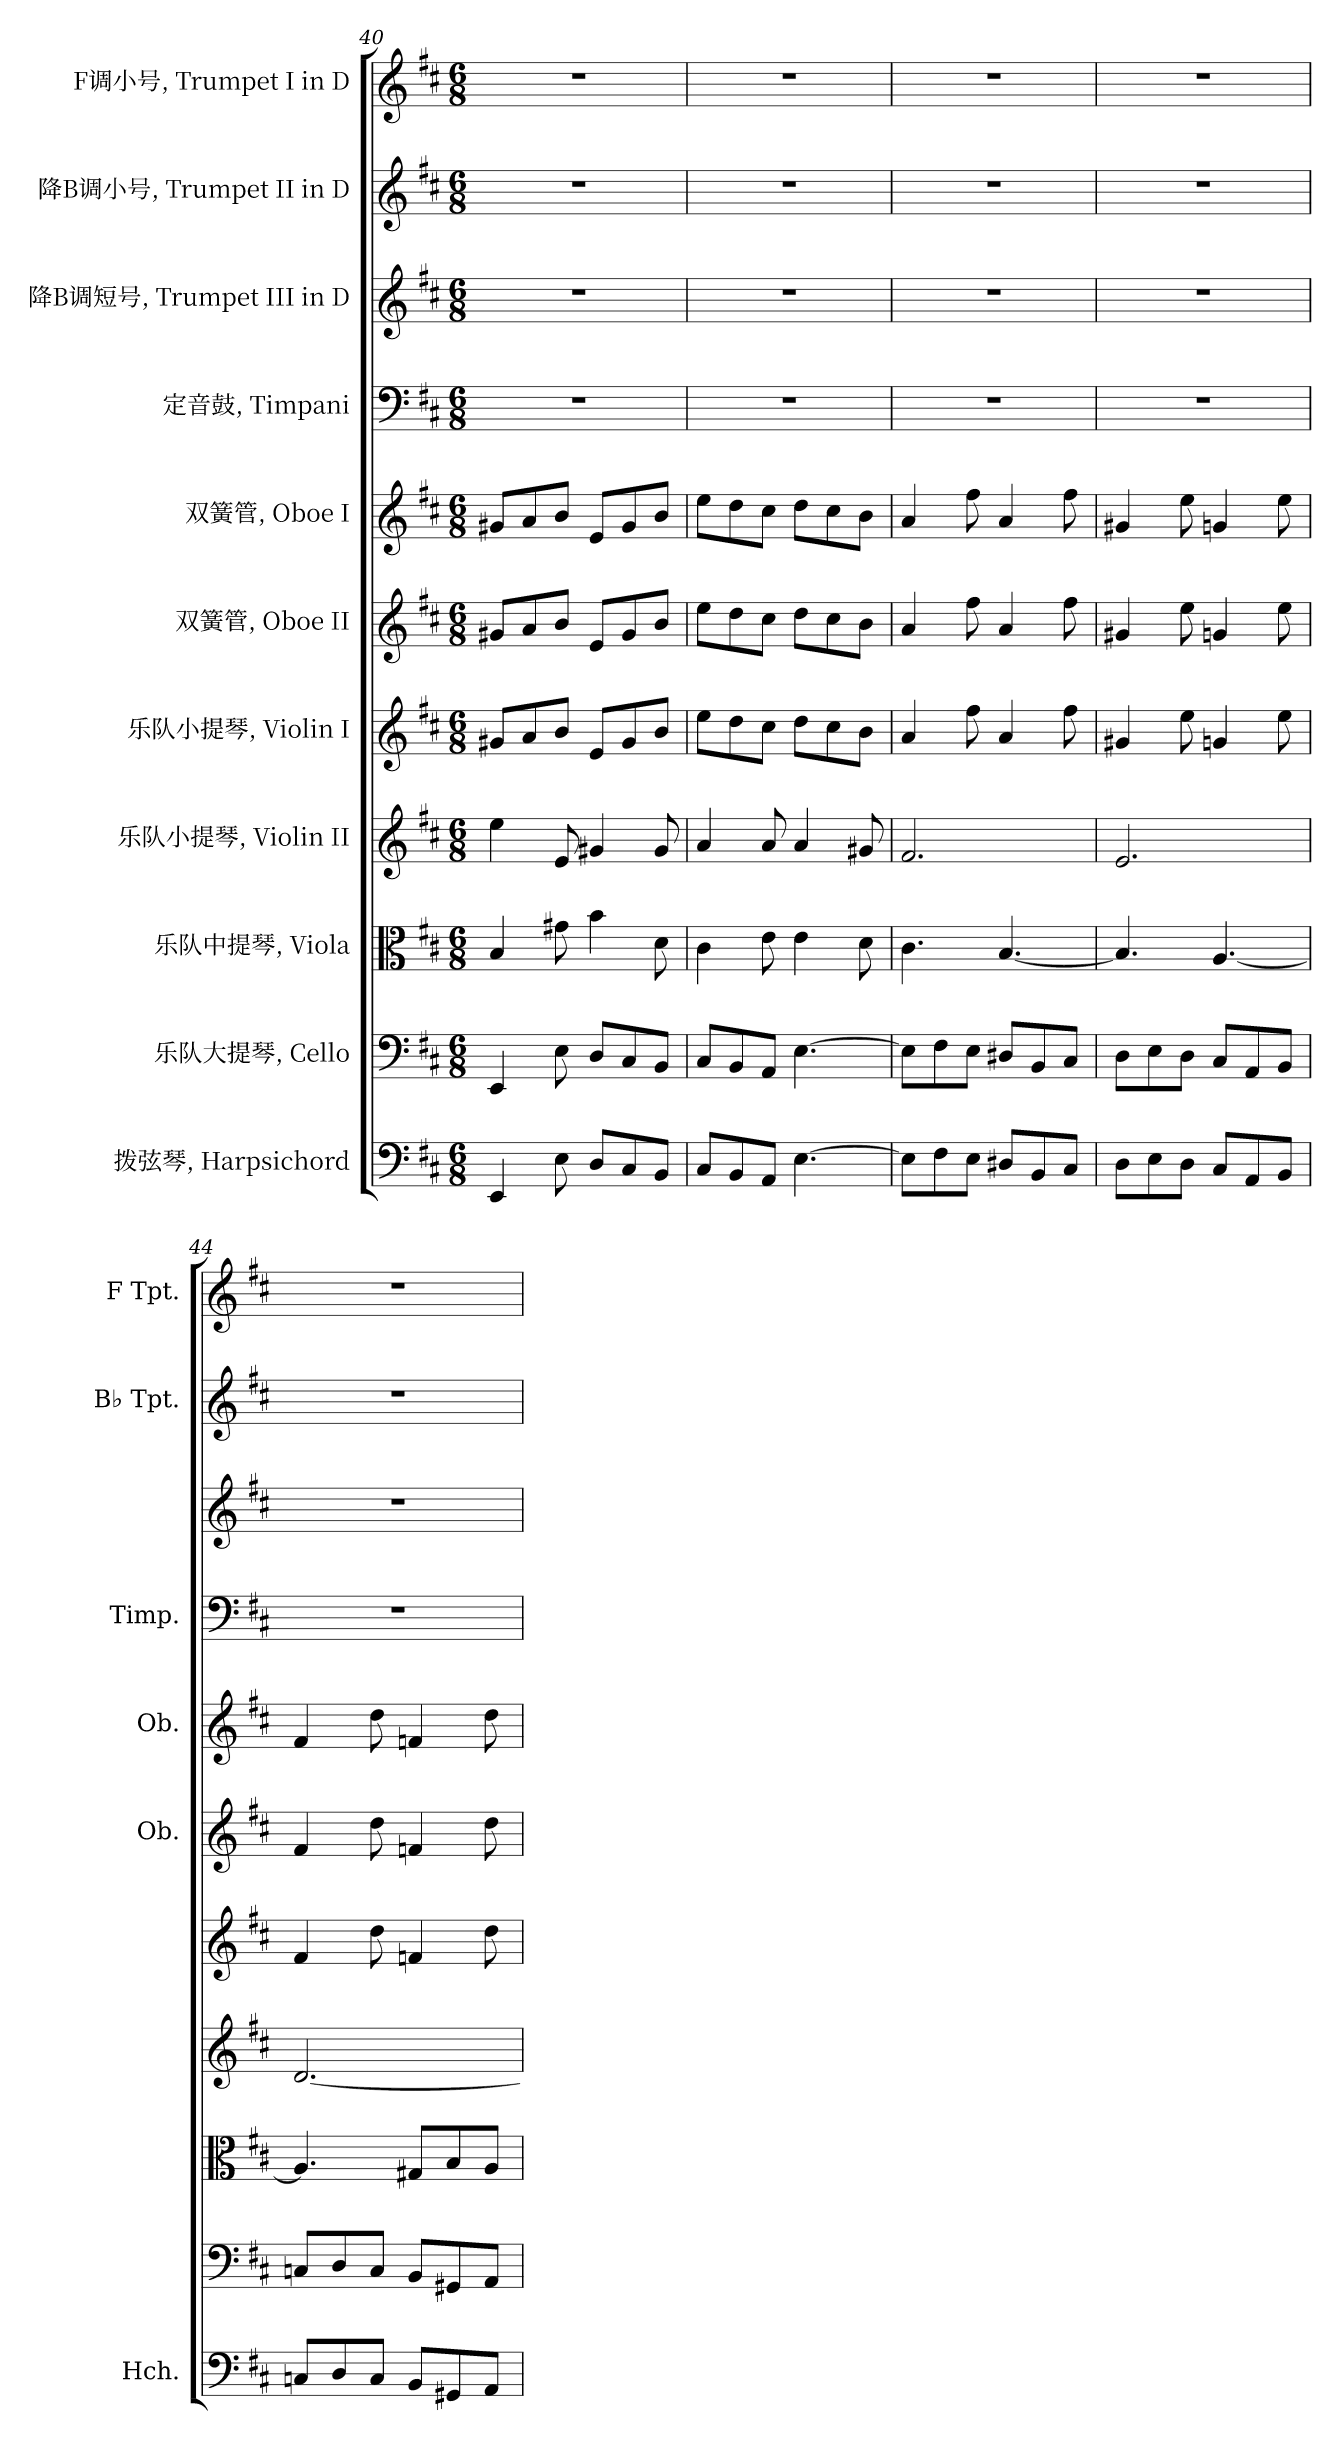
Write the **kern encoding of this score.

**kern	**kern	**kern	**kern	**kern	**kern	**kern	**kern	**kern	**kern	**kern
*part11	*part10	*part9	*part8	*part7	*part6	*part5	*part4	*part3	*part2	*part1
*staff11	*staff10	*staff9	*staff8	*staff7	*staff6	*staff5	*staff4	*staff3	*staff2	*staff1
*I"拨弦琴, Harpsichord	*I"乐队大提琴, Cello	*I"乐队中提琴, Viola	*I"乐队小提琴, Violin II	*I"乐队小提琴, Violin I	*I"双簧管, Oboe II	*I"双簧管, Oboe I	*I"定音鼓, Timpani	*I"降B调短号, Trumpet III in D	*I"降B调小号, Trumpet II in D	*I"F调小号, Trumpet I in D
*I'Hch.	*	*	*	*	*I'Ob.	*I'Ob.	*I'Timp.	*	*I'B♭ Tpt.	*I'F Tpt.
*clefF4	*clefF4	*clefC3	*clefG2	*clefG2	*clefG2	*clefG2	*clefF4	*clefG2	*clefG2	*clefG2
*	*	*	*	*	*	*	*	*ITrd1c2	*ITrd1c2	*ITrd-3c-5
*k[f#c#]	*k[f#c#]	*k[f#c#]	*k[f#c#]	*k[f#c#]	*k[f#c#]	*k[f#c#]	*k[f#c#]	*k[]	*k[]	*k[f#]
*M6/8	*M6/8	*M6/8	*M6/8	*M6/8	*M6/8	*M6/8	*M6/8	*M6/8	*M6/8	*M6/8
=40	=40	=40	=40	=40	=40	=40	=40	=40	=40	=40
4EE/	4EE/	4B/	4ee\	8g#X/L	8g#X/L	8g#X/L	2.r	2.r	2.r	2.r
.	.	.	.	8a/	8a/	8a/	.	.	.	.
8E\	8E\	8g#X\	8e/	8b/J	8b/J	8b/J	.	.	.	.
8D/L	8D/L	4b\	4g#X/	8e/L	8e/L	8e/L	.	.	.	.
8C#/	8C#/	.	.	8g#/	8g#/	8g#/	.	.	.	.
8BB/J	8BB/J	8d\	8g#/	8b/J	8b/J	8b/J	.	.	.	.
=41	=41	=41	=41	=41	=41	=41	=41	=41	=41	=41
8C#/L	8C#/L	4c#\	4a/	8ee\L	8ee\L	8ee\L	2.r	2.r	2.r	2.r
8BB/	8BB/	.	.	8dd\	8dd\	8dd\	.	.	.	.
8AA/J	8AA/J	8e\	8a/	8cc#\J	8cc#\J	8cc#\J	.	.	.	.
[4.E\	[4.E\	4e\	4a/	8dd\L	8dd\L	8dd\L	.	.	.	.
.	.	.	.	8cc#\	8cc#\	8cc#\	.	.	.	.
.	.	8d\	8g#X/	8b\J	8b\J	8b\J	.	.	.	.
!!LO:PB:g=z
=42	=42	=42	=42	=42	=42	=42	=42	=42	=42	=42
8E\L]	8E\L]	4.c#\	2.f#/	4a/	4a/	4a/	2.r	2.r	2.r	2.r
8F#\	8F#\	.	.	.	.	.	.	.	.	.
8E\J	8E\J	.	.	8ff#\	8ff#\	8ff#\	.	.	.	.
8D#X/L	8D#X/L	[4.B/	.	4a/	4a/	4a/	.	.	.	.
8BB/	8BB/	.	.	.	.	.	.	.	.	.
8C#/J	8C#/J	.	.	8ff#\	8ff#\	8ff#\	.	.	.	.
=43	=43	=43	=43	=43	=43	=43	=43	=43	=43	=43
8D\L	8D\L	4.B/]	2.e/	4g#X/	4g#X/	4g#X/	2.r	2.r	2.r	2.r
8E\	8E\	.	.	.	.	.	.	.	.	.
8D\J	8D\J	.	.	8ee\	8ee\	8ee\	.	.	.	.
8C#/L	8C#/L	[4.A/	.	4gn/	4gn/	4gn/	.	.	.	.
8AA/	8AA/	.	.	.	.	.	.	.	.	.
8BB/J	8BB/J	.	.	8ee\	8ee\	8ee\	.	.	.	.
=44	=44	=44	=44	=44	=44	=44	=44	=44	=44	=44
8Cn/L	8Cn/L	4.A/]	[2.d/	4f#/	4f#/	4f#/	2.r	2.r	2.r	2.r
8D/	8D/	.	.	.	.	.	.	.	.	.
8C/J	8C/J	.	.	8dd\	8dd\	8dd\	.	.	.	.
8BB/L	8BB/L	8G#X/L	.	4fn/	4fn/	4fn/	.	.	.	.
8GG#X/	8GG#X/	8B/	.	.	.	.	.	.	.	.
8AA/J	8AA/J	8A/J	.	8dd\	8dd\	8dd\	.	.	.	.
=	=	=	=	=	=	=	=	=	=	=
*-	*-	*-	*-	*-	*-	*-	*-	*-	*-	*-
